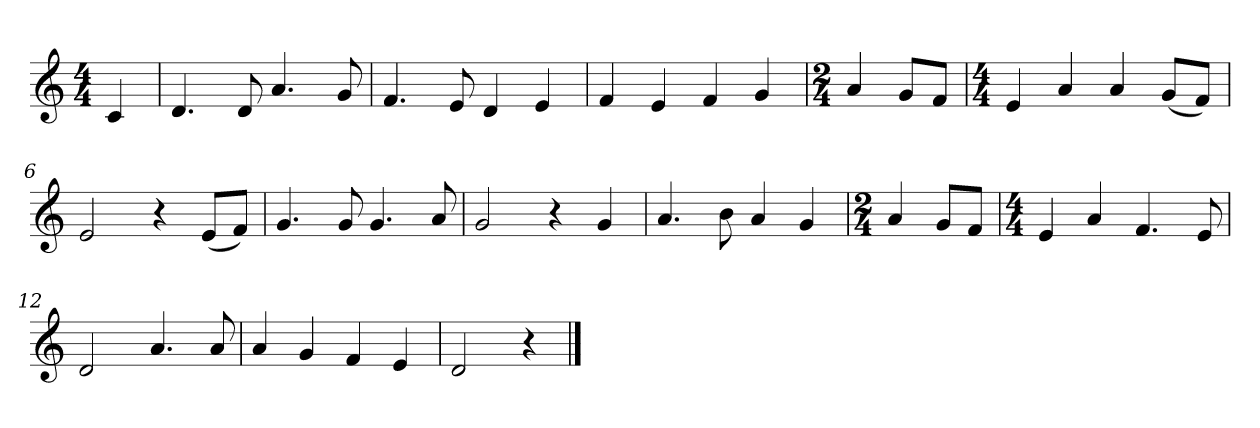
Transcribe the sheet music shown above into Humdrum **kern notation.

**kern
*part1
*staff1
*k[]
*M4/4
*MM120
=
4c
=1
4.d
8d
4.a
8g
=2
4.f
8e
4d
4e
=3
4f
4e
4f
4g
=4
*M2/4
4a
8gL
8fJ
=5
*M4/4
4e
4a
4a
(8gL
8fJ)
=6
2e
4r
(8eL
8fJ)
=7
4.g
8g
4.g
8a
=8
2g
4r
4g
=9
4.a
8b
4a
4g
=10
*M2/4
4a
8gL
8fJ
=11
*M4/4
4e
4a
4.f
8e
=12
2d
4.a
8a
=13
4a
4g
4f
4e
=14
2d
4r
==
*-
